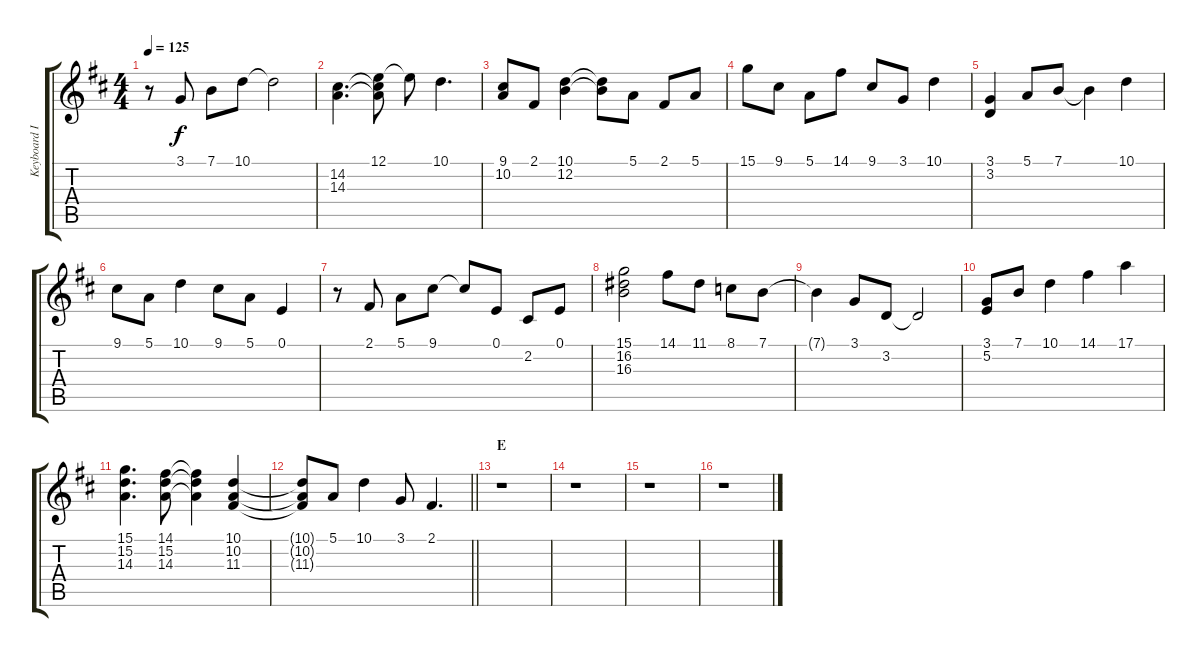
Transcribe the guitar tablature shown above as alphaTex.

\track ("Keyboard III" "Keyboard I") {instrument pad1newage}
\staff {score tabs}
\tuning (E4 B3 G3 D3 A2 E2) {hide}
\ts (4 4)
\tempo 125
\clef g2
\ks d
r.8{dy f} 3.1.8 7.1.8 10.1.8 10.1{t}.2 |
(14.2 14.3).4{d} (12.1 14.2{t} 14.3{t}).8 12.1{t}.8 10.1.4{d} |
(9.1 10.2).8 2.1.8 (10.1 12.2).4 (10.1{t} 12.2{t}).8 5.1.8 2.1.8 5.1.8 |
15.1.8 9.1.8 5.1.8 14.1.8 9.1.8 3.1.8 10.1.4 |
(3.1 3.2).4 5.1.8 7.1.8 7.1{t}.4 10.1.4 |
9.1.8 5.1.8 10.1.4 9.1.8 5.1.8 0.1.4 |
r.8 2.1.8 5.1.8 9.1.8 9.1{t}.8 0.1.8 2.2.8 0.1.8 |
(15.1 16.2 16.3).2 14.1.8 11.1.8 8.1.8 7.1.8 |
7.1{t}.4 3.1.8 3.2.8 3.2{t}.2 |
(3.1 5.2).8 7.1.8 10.1.4 14.1.4 17.1.4 |
(15.1 15.2 14.3).4{d} (14.1 15.2 14.3).8 (14.1{t} 15.2{t} 14.3{t}).4 (10.1 10.2 11.3).4 |
\barLineRight lightlight
(10.1{t} 10.2{t} 11.3{t}).8 5.1.8 10.1.4 3.1.8 2.1.4{d} |
\section ("" "E")
r.1 |
r.1 |
r.1 |
r.1
